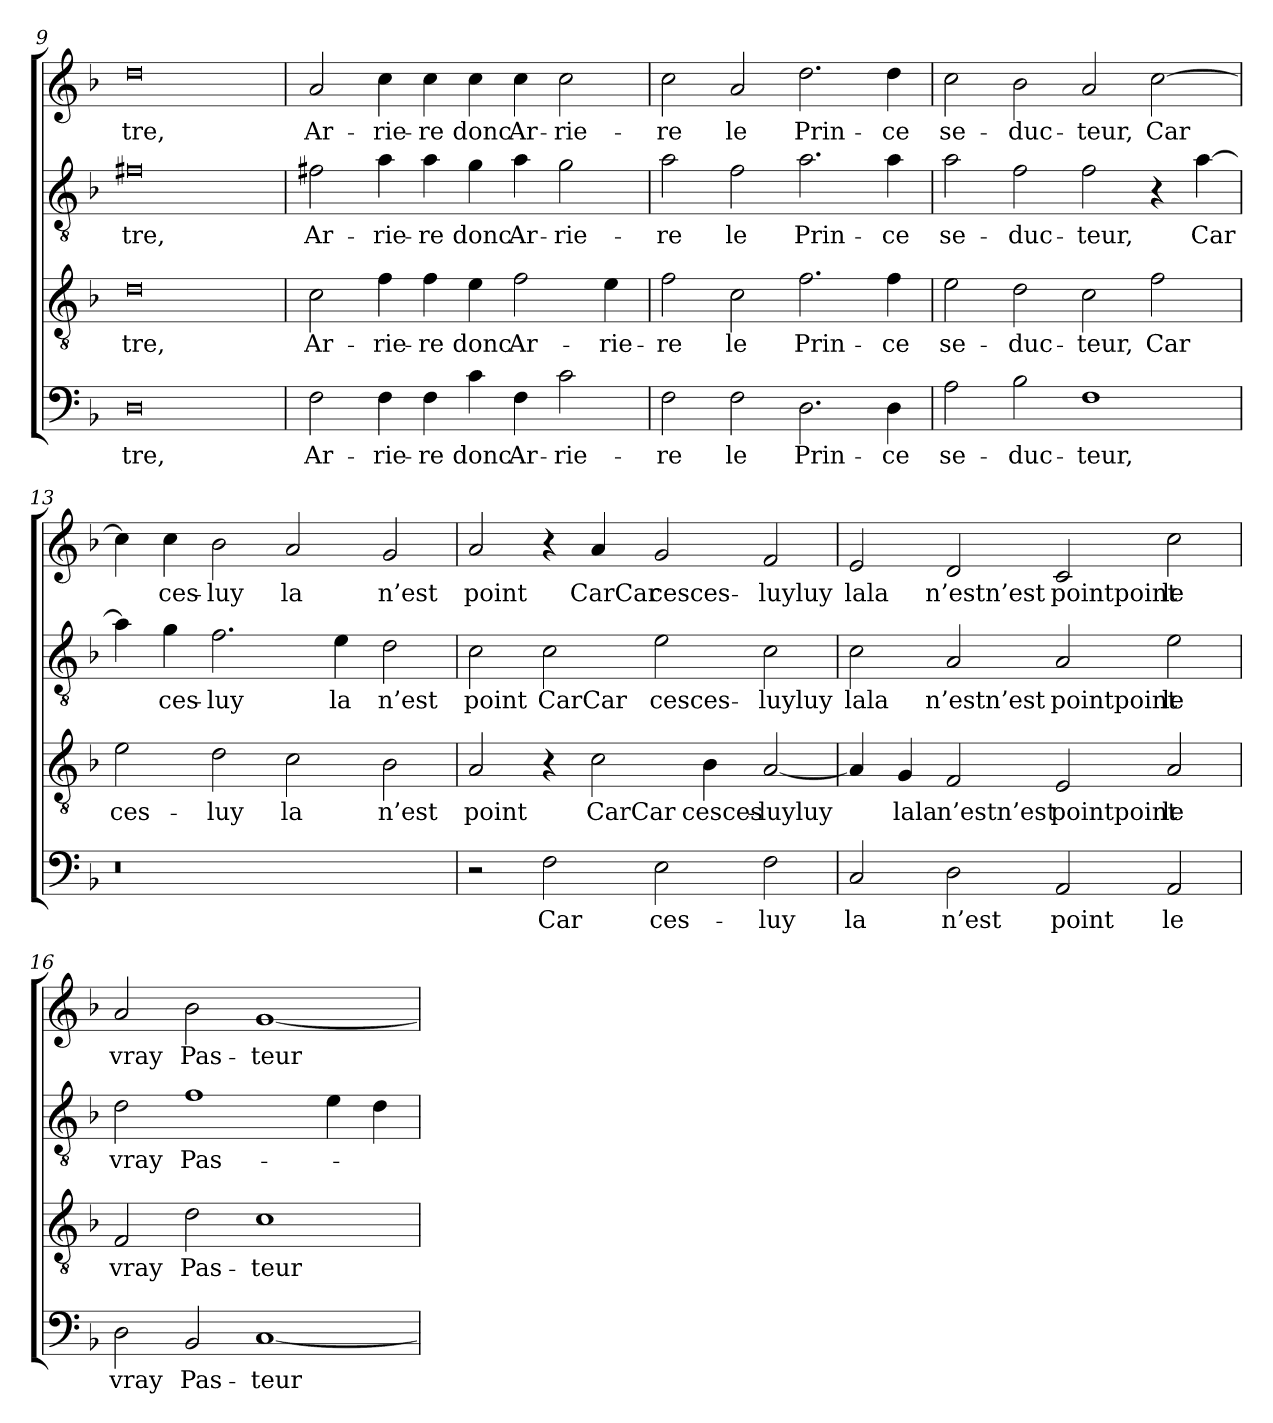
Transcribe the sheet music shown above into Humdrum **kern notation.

**kern	**text	**kern	**text	**kern	**text	**kern	**text
*part4	*part4	*part3	*part3	*part2	*part2	*part1	*part1
*staff4	*staff4	*staff3	*staff3	*staff2	*staff2	*staff1	*staff1
!!LO:LB:g=z
*clefF4	*	*clefGv2	*	*clefGv2	*	*clefG2	*
*k[b-]	*	*k[b-]	*	*k[b-]	*	*k[b-]	*
=9	=9	=9	=9	=9	=9	=9	=9
0D	-tre,	0d	-tre,	0f#X	-tre,	0dd	-tre,
=10	=10	=10	=10	=10	=10	=10	=10
2F	Ar-	2c	Ar-	2f#X	Ar-	2a	Ar-
4F	-rie-	4f	-rie-	4a	-rie-	4cc	-rie-
4F	-re	4f	-re	4a	-re	4cc	-re
4c	donc	4e	donc	4g	donc	4cc	donc
4F	Ar-	2f	Ar-	4a	Ar-	4cc	Ar-
2c	-rie-	.	.	2g	-rie-	2cc	-rie-
.	.	4e	-rie-	.	.	.	.
=11	=11	=11	=11	=11	=11	=11	=11
2F	-re	2f	-re	2a	-re	2cc	-re
2F	le	2c	le	2f	le	2a	le
2.D	Prin-	2.f	Prin-	2.a	Prin-	2.dd	Prin-
4D	-ce	4f	-ce	4a	-ce	4dd	-ce
=12	=12	=12	=12	=12	=12	=12	=12
2A	se-	2e	se-	2a	se-	2cc	se-
2B-	-duc-	2d	-duc-	2f	-duc-	2b-	-duc-
1F	-teur,	2c	-teur,	2f	-teur,	2a	-teur,
.	.	2f	Car	4r	.	[2cc	Car
.	.	.	.	[4a	Car	.	.
!!LO:PB:g=z
=13	=13	=13	=13	=13	=13	=13	=13
0r	.	2e	ces-	4a]	.	4cc]	.
.	.	.	.	4g	ces-	4cc	ces-
.	.	2d	-luy	2.f	-luy	2b-	-luy
.	.	2c	la	.	.	2a	la
.	.	.	.	4e	la	.	.
.	.	2B-	n’est	2d	n’est	2g	n’est
=14	=14	=14	=14	=14	=14	=14	=14
2r	.	2A	point	2c	point	2a	point
2F	Car	4r	.	2c	CarCar	4r	.
.	.	2c	CarCar	.	.	4a	CarCar
2E	ces-	.	.	2e	cesces-	2g	cesces-
.	.	4B-	cesces-	.	.	.	.
2F	-luy	[2A	-luyluy	2c	-luyluy	2f	-luyluy
=15	=15	=15	=15	=15	=15	=15	=15
2C	la	4A]	.	2c	lala	2e	lala
.	.	4G	lala	.	.	.	.
2D	n’est	2F	n’estn’est	2A	n’estn’est	2d	n’estn’est
2AA	point	2E	pointpoint	2A	pointpoint	2c	pointpoint
2AA	le	2A	le	2e	le	2cc	le
!!LO:LB:g=z
=16	=16	=16	=16	=16	=16	=16	=16
2D	vray	2F	vray	2d	vray	2a	vray
2BB-	Pas-	2d	Pas-	1f	Pas-	2b-	Pas-
[1C	-teur	1c	-teur	.	.	[1g	-teur
.	.	.	.	4e	.	.	.
.	.	.	.	4d	.	.	.
=	=	=	=	=	=	=	=
*-	*-	*-	*-	*-	*-	*-	*-
